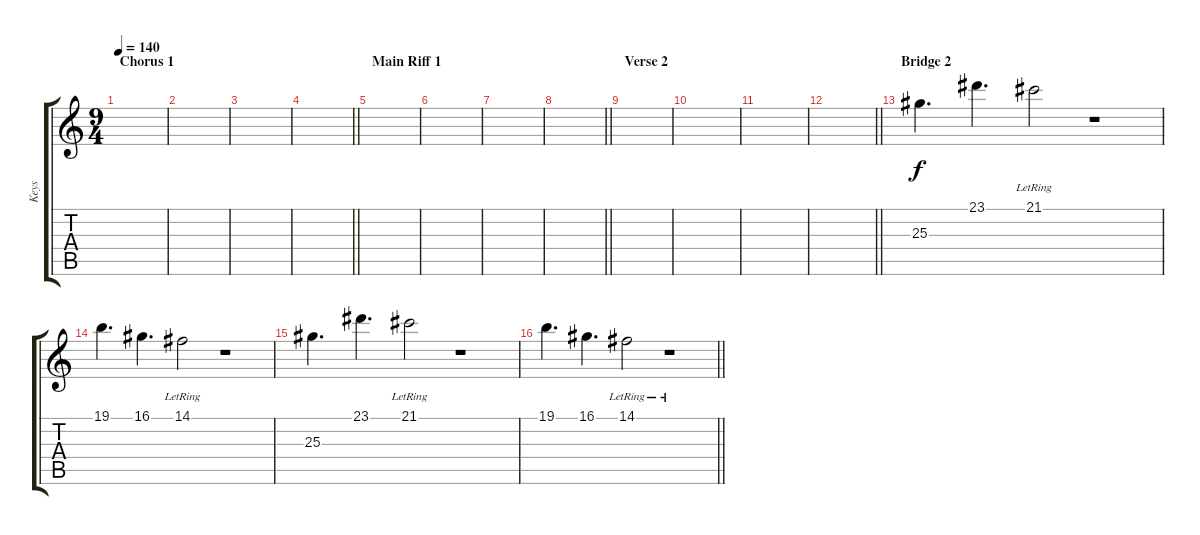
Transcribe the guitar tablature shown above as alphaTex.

\track ("Keys" "Keys") {instrument electricpiano1}
\staff {score tabs}
\tuning (E4 B3 G3 D3 A2 E2) {hide}
\ts (9 4)
\section ("" "Chorus 1")
\tempo 140
\clef g2
\ks c
|
|
|
\barLineRight lightlight
|
\section ("" "Main Riff 1")
|
|
|
\barLineRight lightlight
|
\section ("" "Verse 2")
|
|
|
\barLineRight lightlight
|
\section ("" "Bridge 2")
25.3.4{d} 23.1.4{d} 21.1{lr}.2 r.1 |
19.1.4{d} 16.1.4{d} 14.1{lr}.2 r.1 |
25.3.4{d} 23.1.4{d} 21.1{lr}.2 r.1 |
\barLineRight lightlight
19.1.4{d} 16.1.4{d} 14.1{lr}.2 r.1
